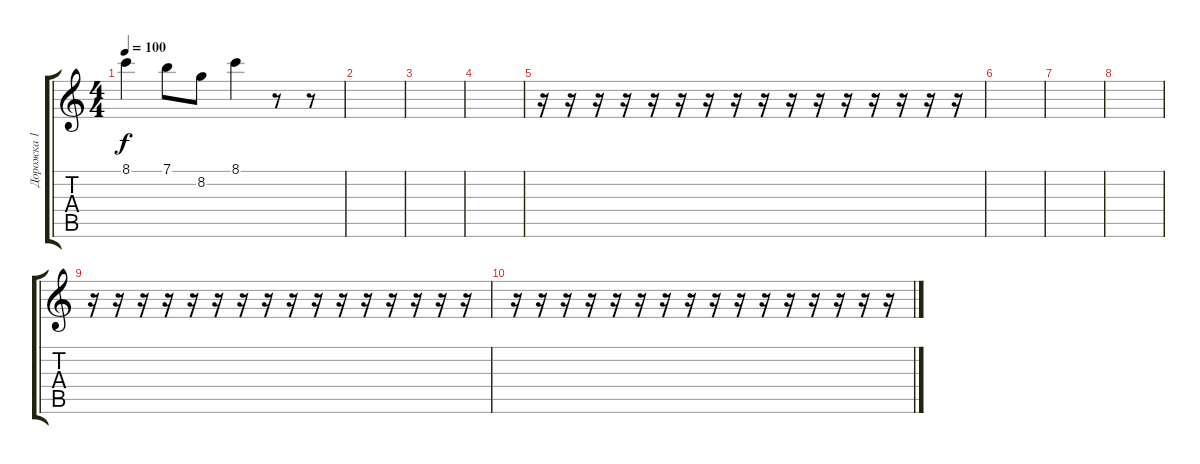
\track ("Дорожка 1" "Дорожка 1") {instrument acousticguitarsteel}
\staff {score tabs}
\tuning (E4 B3 G3 D3 A2 E2) {hide}
\ts (4 4)
\tempo 100
\clef g2
\ks c
8.1.4{dy f} 7.1.8 8.2.8 8.1.4 r.8 r.8 |
|
|
|
r.16 r.16 r.16 r.16 r.16 r.16 r.16 r.16 r.16 r.16 r.16 r.16 r.16 r.16 r.16 r.16 |
|
|
|
r.16 r.16 r.16 r.16 r.16 r.16 r.16 r.16 r.16 r.16 r.16 r.16 r.16 r.16 r.16 r.16 |
r.16 r.16 r.16 r.16 r.16 r.16 r.16 r.16 r.16 r.16 r.16 r.16 r.16 r.16 r.16 r.16
